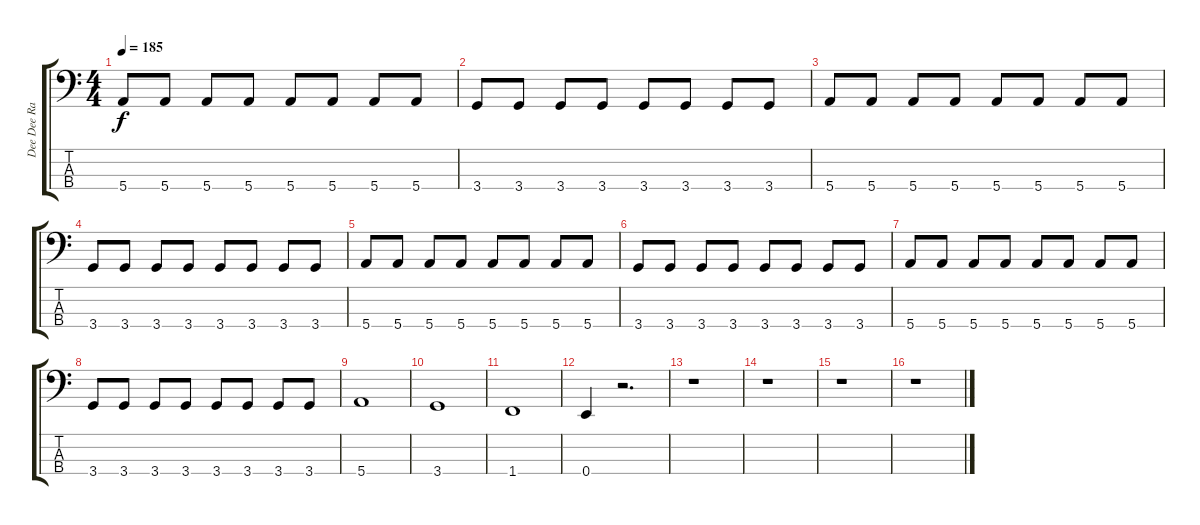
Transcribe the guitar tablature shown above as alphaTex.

\track ("Dee Dee Ramone" "Dee Dee Ra") {instrument electricbasspick}
\staff {score tabs}
\tuning (G2 D2 A1 E1) {hide}
\ts (4 4)
\tempo 185
\clef f4
\ks c
5.4.8{dy f instrument electricbasspick} 5.4.8 5.4.8 5.4.8 5.4.8 5.4.8 5.4.8 5.4.8 |
3.4.8 3.4.8 3.4.8 3.4.8 3.4.8 3.4.8 3.4.8 3.4.8 |
5.4.8 5.4.8 5.4.8 5.4.8 5.4.8 5.4.8 5.4.8 5.4.8 |
3.4.8 3.4.8 3.4.8 3.4.8 3.4.8 3.4.8 3.4.8 3.4.8 |
5.4.8 5.4.8 5.4.8 5.4.8 5.4.8 5.4.8 5.4.8 5.4.8 |
3.4.8 3.4.8 3.4.8 3.4.8 3.4.8 3.4.8 3.4.8 3.4.8 |
5.4.8 5.4.8 5.4.8 5.4.8 5.4.8 5.4.8 5.4.8 5.4.8 |
3.4.8 3.4.8 3.4.8 3.4.8 3.4.8 3.4.8 3.4.8 3.4.8 |
5.4.1 |
3.4.1 |
1.4.1 |
0.4.4 r.2{d} |
r.1 |
r.1 |
r.1 |
r.1
